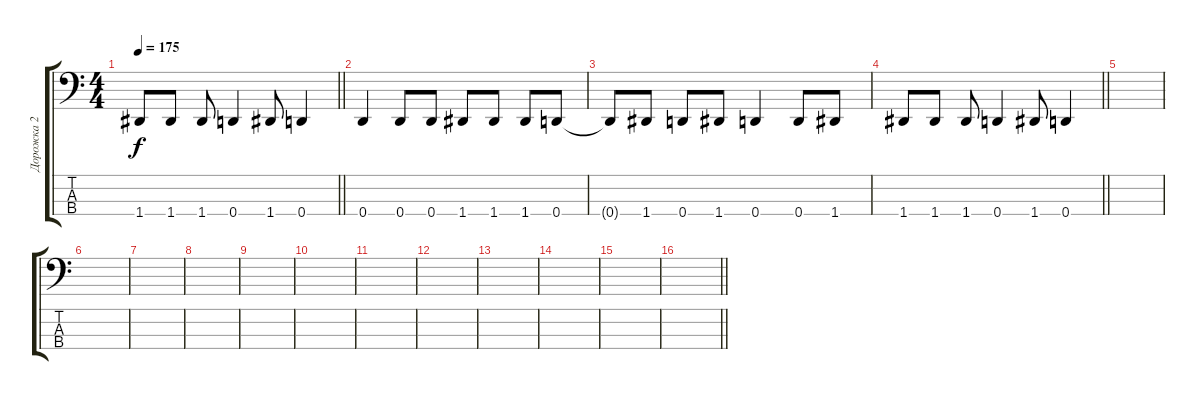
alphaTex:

\track ("Дорожка 2" "Дорожка 2") {instrument slapbass1}
\staff {score tabs}
\tuning (G2 D2 A1 D1) {hide}
\ts (4 4)
\tempo 175
\clef f4
\barLineRight lightlight
\ks c
1.4.8{dy f} 1.4.8 1.4.8 0.4.4 1.4.8 0.4.4 |
0.4.4{instrument electricbasspick} 0.4.8 0.4.8 1.4.8 1.4.8 1.4.8 0.4.8 |
0.4{t}.8 1.4.8 0.4.8 1.4.8 0.4.4 0.4.8 1.4.8 |
\barLineRight lightlight
1.4.8 1.4.8 1.4.8 0.4.4 1.4.8 0.4.4 |
\section ("" " ")
|
|
|
|
|
|
|
|
|
|
|
\barLineRight lightlight
